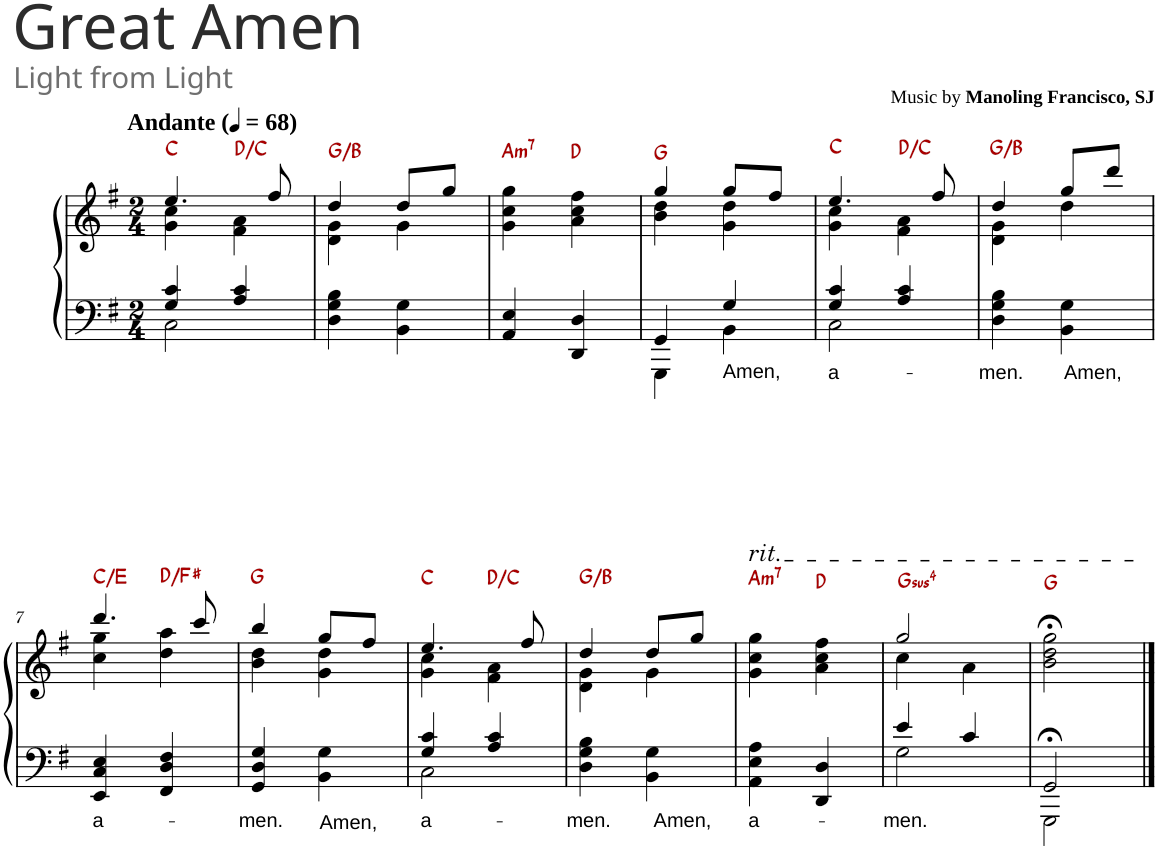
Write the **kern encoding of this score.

**kern	**text	**kern	**harte
*part1	*part1	*part1	*part1
*staff2	*staff2	*staff1	*
*I"Piano	*	*	*
*I'Pno.	*	*	*
*clefF4	*	*clefG2	*
*k[f#]	*	*k[f#]	*
*M2/4	*	*M2/4	*
*MM68	*	*MM68	*
=1	=1	=1	=1
*^	*	*^	*
!	!	!	!LO:TX:a:B:t=Andante	!	!
4G/ 4c/	2C\	.	4.ee/	4g\ 4cc\	C:maj
4A/ 4c/	.	.	.	4f#\ 4a\	D:maj/b7
.	.	.	8ff#/	.	.
*v	*v	*	*	*	*
=2	=2	=2	=2	=2
4D\ 4G\ 4B\	.	4dd/	4d\ 4g\	G:maj/3
4BB\ 4G\	.	8dd/L	4g\	.
.	.	8gg/J	.	.
*	*	*v	*v	*
=3	=3	=3	=3
!	!	!	!LO:H:kt=m7
4AA/ 4E/	.	4g\ 4cc\ 4gg\	A:min7
4DD/ 4D/	.	4a\ 4cc\ 4ff#\	D:maj
=4	=4	=4	=4
*^	*	*^	*
4GG/	4GGG\	.	4gg/	4b\ 4dd\	G:maj
!	!	!LO:LY:b	!	!	!
4G/	4BB\	Amen,	8gg/L	4g\ 4dd\	.
.	.	.	8ff#/J	.	.
=5	=5	=5	=5	=5	=5
!	!	!LO:LY:b	!	!	!
4G/ 4c/	2C\	a-	4.ee/	4g\ 4cc\	C:maj
4A/ 4c/	.	.	.	4f#\ 4a\	D:maj/b7
.	.	.	8ff#/	.	.
*v	*v	*	*	*	*
=6	=6	=6	=6	=6
!	!LO:LY:b	!	!	!
4D\ 4G\ 4B\	-men.	4dd/	4d\ 4g\	G:maj/3
!	!LO:LY:b	!	!	!
4BB\ 4G\	Amen,	8gg/L	4dd\	.
.	.	8ddd/J	.	.
!!LO:LB:g=z	!!
=7	=7	=7	=7	=7
!	!LO:LY:b	!	!	!
4EE/ 4C/ 4E/	a-	4.ddd/	4cc\ 4gg\	C:maj/3
4FF#/ 4D/ 4F#/	.	.	4dd\ 4aa\	D:maj/3
.	.	8ccc/	.	.
=8	=8	=8	=8	=8
!	!LO:LY:b	!	!	!
4GG/ 4D/ 4G/	-men.	4bb/	4b\ 4dd\	G:maj
!	!LO:LY:b	!	!	!
4BB\ 4G\	Amen,	8gg/L	4g\ 4dd\	.
.	.	8ff#/J	.	.
=9	=9	=9	=9	=9
!	!LO:LY:b	!	!	!
*^	*	*	*	*
4G/ 4c/	2C\	a-	4.ee/	4g\ 4cc\	C:maj
4A/ 4c/	.	.	.	4f#\ 4a\	D:maj/b7
.	.	.	8ff#/	.	.
*v	*v	*	*	*	*
=10	=10	=10	=10	=10
!	!LO:LY:b	!	!	!
4D\ 4G\ 4B\	-men.	4dd/	4d\ 4g\	G:maj/3
!	!LO:LY:b	!	!	!
4BB\ 4G\	Amen,	8dd/L	4g\	.
.	.	8gg/J	.	.
*	*	*v	*v	*
=11	=11	=11	=11
!	!	!LO:TX:a:t=rit.	!
!	!LO:LY:b	!	!LO:H:kt=m7
4AA\ 4E\ 4A\	a-	4g\ 4cc\ 4gg\	A:min7
4DD/ 4D/	.	4a\ 4cc\ 4ff#\	D:maj
=12	=12	=12	=12
!	!LO:LY:b	!	!LO:H:kt=4
*^	*	*^	*
4e/	2G\	-men.	2gg/	4cc\	G:sus4
4c/	.	.	.	4a\	.
*	*	*	*v	*v	*
=13	=13	=13	=13	=13
2GG;</	2GGG\	.	2b\;< 2dd\;< 2gg\;<	G:maj
*v	*v	*	*	*
==	==	==	==
*-	*-	*-	*-
